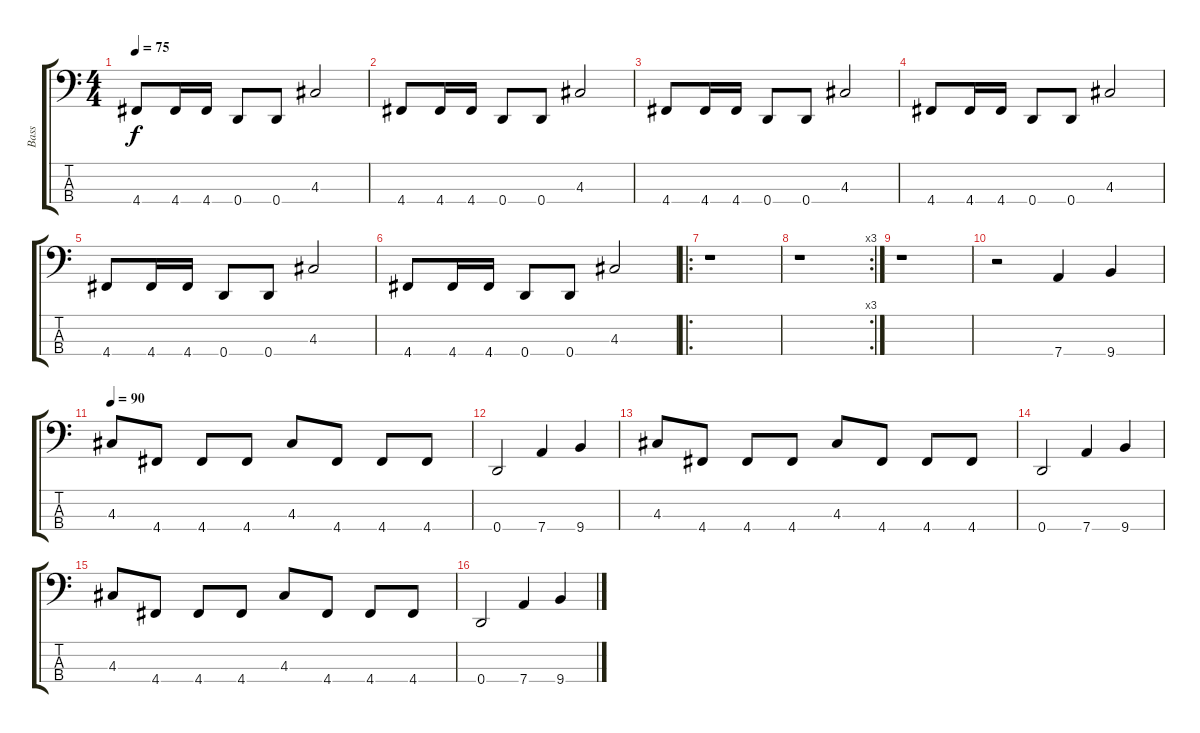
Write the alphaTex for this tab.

\track ("Bass" "Bass") {instrument electricbassfinger}
\staff {score tabs}
\tuning (G2 D2 A1 D1) {hide}
\ts (4 4)
\tempo 75
\clef f4
\ks c
4.4.8{dy f} 4.4.16 4.4.16 0.4.8 0.4.8 4.3.2 |
4.4.8 4.4.16 4.4.16 0.4.8 0.4.8 4.3.2 |
4.4.8 4.4.16 4.4.16 0.4.8 0.4.8 4.3.2 |
4.4.8 4.4.16 4.4.16 0.4.8 0.4.8 4.3.2 |
4.4.8 4.4.16 4.4.16 0.4.8 0.4.8 4.3.2 |
4.4.8 4.4.16 4.4.16 0.4.8 0.4.8 4.3.2 |
\ro
r.1 |
\rc 3
r.1 |
r.1 |
r.2 7.4.4 9.4.4 |
\tempo 90
4.3.8 4.4.8 4.4.8 4.4.8 4.3.8 4.4.8 4.4.8 4.4.8 |
0.4.2 7.4.4 9.4.4 |
4.3.8 4.4.8 4.4.8 4.4.8 4.3.8 4.4.8 4.4.8 4.4.8 |
0.4.2 7.4.4 9.4.4 |
4.3.8 4.4.8 4.4.8 4.4.8 4.3.8 4.4.8 4.4.8 4.4.8 |
0.4.2 7.4.4 9.4.4
